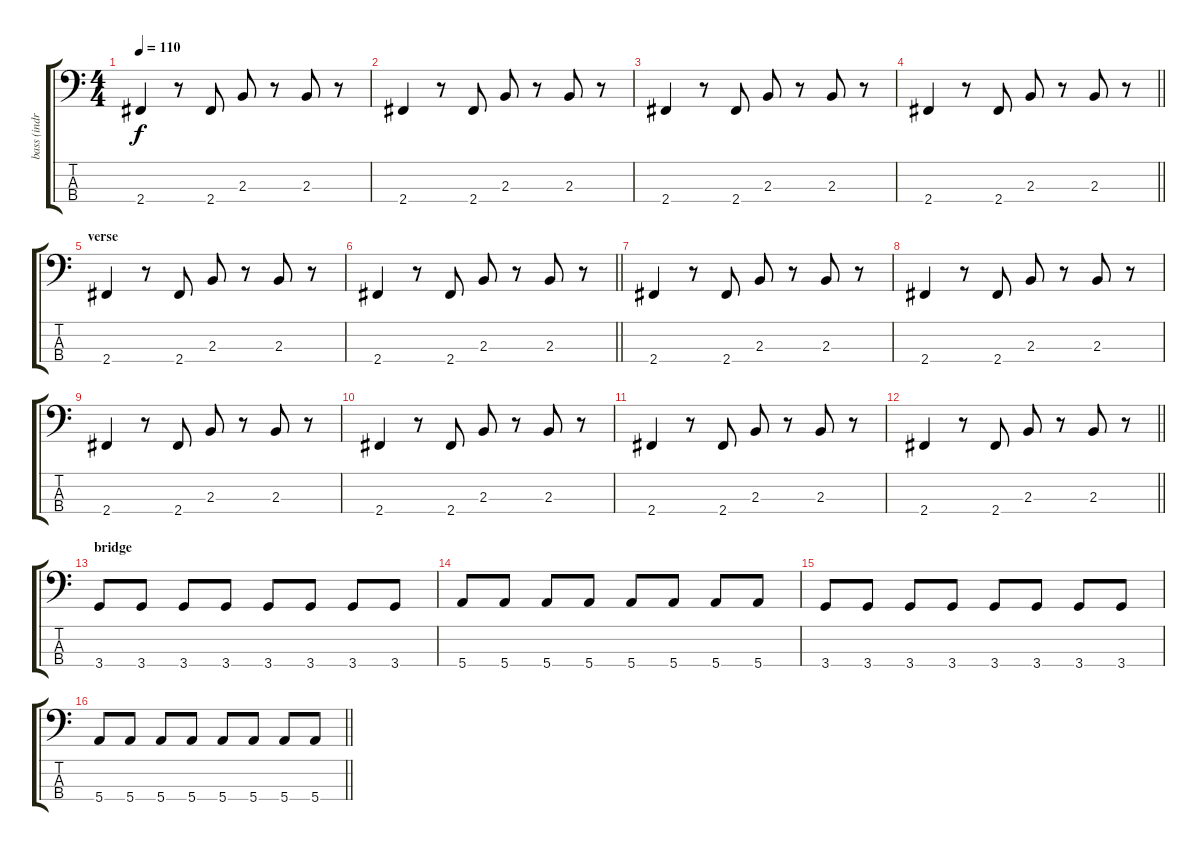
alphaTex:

\track ("bass (indra)" "bass (indr") {instrument electricbassfinger}
\staff {score tabs}
\tuning (G2 D2 A1 E1) {hide}
\ts (4 4)
\tempo 110
\clef f4
\ks c
2.4.4{dy f} r.8 2.4.8 2.3.8 r.8 2.3.8 r.8 |
2.4.4 r.8 2.4.8 2.3.8 r.8 2.3.8 r.8 |
2.4.4 r.8 2.4.8 2.3.8 r.8 2.3.8 r.8 |
\barLineRight lightlight
2.4.4 r.8 2.4.8 2.3.8 r.8 2.3.8 r.8 |
\section ("" "verse")
2.4.4 r.8 2.4.8 2.3.8 r.8 2.3.8 r.8 |
\barLineRight lightlight
2.4.4 r.8 2.4.8 2.3.8 r.8 2.3.8 r.8 |
2.4.4 r.8 2.4.8 2.3.8 r.8 2.3.8 r.8 |
2.4.4 r.8 2.4.8 2.3.8 r.8 2.3.8 r.8 |
2.4.4 r.8 2.4.8 2.3.8 r.8 2.3.8 r.8 |
2.4.4 r.8 2.4.8 2.3.8 r.8 2.3.8 r.8 |
2.4.4 r.8 2.4.8 2.3.8 r.8 2.3.8 r.8 |
\barLineRight lightlight
2.4.4 r.8 2.4.8 2.3.8 r.8 2.3.8 r.8 |
\section ("" "bridge")
3.4.8 3.4.8 3.4.8 3.4.8 3.4.8 3.4.8 3.4.8 3.4.8 |
5.4.8 5.4.8 5.4.8 5.4.8 5.4.8 5.4.8 5.4.8 5.4.8 |
3.4.8 3.4.8 3.4.8 3.4.8 3.4.8 3.4.8 3.4.8 3.4.8 |
\barLineRight lightlight
5.4.8 5.4.8 5.4.8 5.4.8 5.4.8 5.4.8 5.4.8 5.4.8
